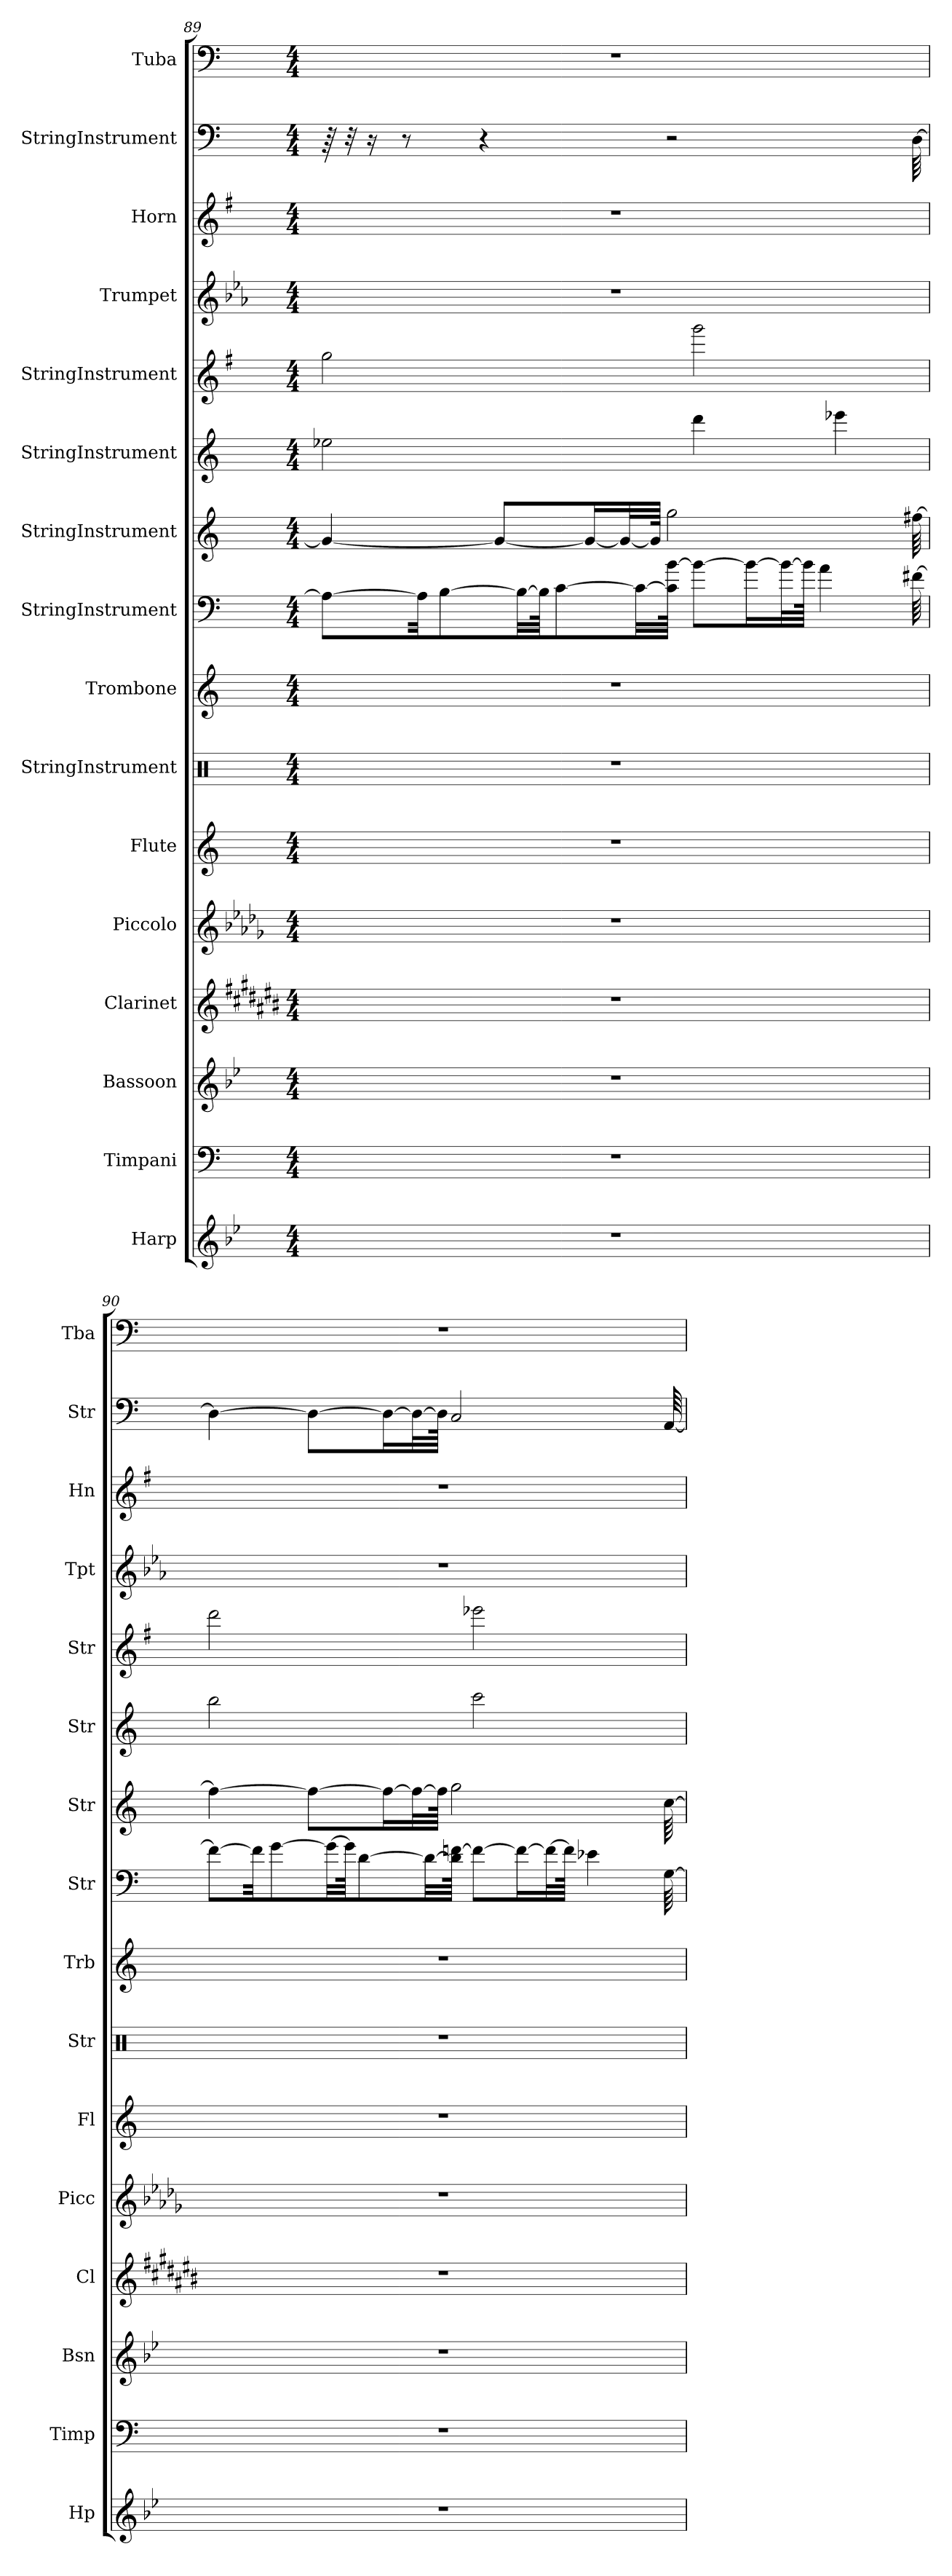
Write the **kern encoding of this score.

**kern	**kern	**kern	**kern	**kern	**kern	**kern	**kern	**kern	**kern	**kern	**kern	**kern	**kern	**kern	**kern
*part16	*part15	*part14	*part13	*part12	*part11	*part10	*part9	*part8	*part7	*part6	*part5	*part4	*part3	*part2	*part1
*staff16	*staff15	*staff14	*staff13	*staff12	*staff11	*staff10	*staff9	*staff8	*staff7	*staff6	*staff5	*staff4	*staff3	*staff2	*staff1
*I"Harp	*I"Timpani	*I"Bassoon	*I"Clarinet	*I"Piccolo	*I"Flute	*I"StringInstrument	*I"Trombone	*I"StringInstrument	*I"StringInstrument	*I"StringInstrument	*I"StringInstrument	*I"Trumpet	*I"Horn	*I"StringInstrument	*I"Tuba
*I'Hp	*I'Timp	*I'Bsn	*I'Cl	*I'Picc	*I'Fl	*I'Str	*I'Trb	*I'Str	*I'Str	*I'Str	*I'Str	*I'Tpt	*I'Hn	*I'Str	*I'Tba
!!LO:PB:g=z
*clefG2	*clefF4	*clefG2	*clefG2	*clefG2	*clefG2	*clefX	*clefG2	*clefF4	*clefG2	*clefG2	*clefG2	*clefG2	*clefG2	*clefF4	*clefF4
*	*	*	*ITrd1c2	*ITrd-7c-12	*	*	*	*	*	*	*	*ITrd1c2	*ITrd4c7	*	*
*k[b-e-]	*k[]	*k[b-e-]	*k[f#c#g#d#a#]	*k[b-e-a-d-g-]	*k[]	*k[]	*k[]	*k[]	*k[]	*k[]	*k[f#]	*k[b-e-a-d-g-]	*k[]	*k[]	*k[]
*M4/4	*M4/4	*M4/4	*M4/4	*M4/4	*M4/4	*M4/4	*M4/4	*M4/4	*M4/4	*M4/4	*M4/4	*M4/4	*M4/4	*M4/4	*M4/4
*MM103	*MM103	*MM103	*MM103	*MM103	*MM103	*MM103	*MM103	*MM103	*MM103	*MM103	*MM103	*MM103	*MM103	*MM103	*MM103
=89	=89	=89	=89	=89	=89	=89	=89	=89	=89	=89	=89	=89	=89	=89	=89
*	*	*	*	*	*	*	*	*	*	*	*	*	*	*	*^
*	*	*	*	*	*	*	*	*	*	*	*	*	*	*	*	*^
*	*	*	*	*	*	*	*	*	*	*	*	*	*	*	*	*	*^
1r	1r	1r	1r	1r	1r	1r	1r	8A\L_	4g/_	2ee-X\	2gg\	1r	1r	64r	1r	4ryy	2ryy	2.ryy
.	.	.	.	.	.	.	.	.	.	.	.	.	.	32r	.	.	.	.
.	.	.	.	.	.	.	.	.	.	.	.	.	.	16r	.	.	.	.
.	.	.	.	.	.	.	.	.	.	.	.	.	.	8r	.	.	.	.
.	.	.	.	.	.	.	.	32A\KK]	.	.	.	.	.	.	.	.	.	.
.	.	.	.	.	.	.	.	[8B\	.	.	.	.	.	.	.	.	.	.
.	.	.	.	.	.	.	.	.	.	.	.	.	.	4r	.	.	.	.
*	*	*	*	*	*	*	*	*	*	*	*	*	*	*	*MM94	*	*	*
.	.	.	.	.	.	.	.	.	8g/L_	.	.	.	.	.	.	2.ryy	.	.
.	.	.	.	.	.	.	.	32B\LL_	.	.	.	.	.	.	.	.	.	.
.	.	.	.	.	.	.	.	64B\JJK]	.	.	.	.	.	.	.	.	.	.
.	.	.	.	.	.	.	.	[8c\	.	.	.	.	.	.	.	.	.	.
.	.	.	.	.	.	.	.	.	16g/L_	.	.	.	.	.	.	.	.	.
.	.	.	.	.	.	.	.	.	32g/L_	.	.	.	.	.	.	.	.	.
.	.	.	.	.	.	.	.	32c\LL_	.	.	.	.	.	.	.	.	.	.
.	.	.	.	.	.	.	.	.	64g/JJJk]	.	.	.	.	.	.	.	.	.
.	.	.	.	.	.	.	.	64c\] [64b\JJJk	2gg\	.	.	.	.	2r	.	.	.	.
*	*	*	*	*	*	*	*	*	*	*	*	*	*	*	*MM85	*	*	*
.	.	.	.	.	.	.	.	8b\L_	.	4ddd\	2ggg\	.	.	.	.	.	2ryy	.
.	.	.	.	.	.	.	.	16b\L_	.	.	.	.	.	.	.	.	.	.
.	.	.	.	.	.	.	.	32b\L_	.	.	.	.	.	.	.	.	.	.
.	.	.	.	.	.	.	.	64b\JJJk]	.	.	.	.	.	.	.	.	.	.
.	.	.	.	.	.	.	.	4a\	.	.	.	.	.	.	.	.	.	.
*	*	*	*	*	*	*	*	*	*	*	*	*	*	*	*MM77	*	*	*
.	.	.	.	.	.	.	.	.	.	4eee-X\	.	.	.	.	.	.	.	4ryy
.	.	.	.	.	.	.	.	[64f#X\	[64ff#X\	.	.	.	.	[64D\	.	.	.	.
!!LO:PB:g=z	!!	!!	!!
=90	=90	=90	=90	=90	=90	=90	=90	=90	=90	=90	=90	=90	=90	=90	=90	=90	=90	=90
*	*	*	*	*	*	*	*	*	*	*	*	*	*	*	*MM91	*	*	*
1r	1r	1r	1r	1r	1r	1r	1r	8f#\L_	4ff#\_	2bb\	2ddd\	1r	1r	4D\_	1r	4ryy	2ryy	2.ryy
.	.	.	.	.	.	.	.	32f#\KK]	.	.	.	.	.	.	.	.	.	.
.	.	.	.	.	.	.	.	[8g\	.	.	.	.	.	.	.	.	.	.
*	*	*	*	*	*	*	*	*	*	*	*	*	*	*	*MM95	*	*	*
.	.	.	.	.	.	.	.	.	8ff#\L_	.	.	.	.	8D\L_	.	2.ryy	.	.
.	.	.	.	.	.	.	.	32g\LL_	.	.	.	.	.	.	.	.	.	.
.	.	.	.	.	.	.	.	64g\JJK]	.	.	.	.	.	.	.	.	.	.
.	.	.	.	.	.	.	.	[8d\	.	.	.	.	.	.	.	.	.	.
.	.	.	.	.	.	.	.	.	16ff#\L_	.	.	.	.	16D\L_	.	.	.	.
.	.	.	.	.	.	.	.	.	32ff#\L_	.	.	.	.	32D\L_	.	.	.	.
.	.	.	.	.	.	.	.	32d\LL_	.	.	.	.	.	.	.	.	.	.
.	.	.	.	.	.	.	.	.	64ff#\JJJk]	.	.	.	.	64D\JJJk]	.	.	.	.
.	.	.	.	.	.	.	.	64d\] [64fn\JJJk	2gg\	.	.	.	.	2C/	.	.	.	.
*	*	*	*	*	*	*	*	*	*	*	*	*	*	*	*MM92	*	*	*
.	.	.	.	.	.	.	.	8f\L_	.	2ccc\	2eee-X\	.	.	.	.	.	2ryy	.
.	.	.	.	.	.	.	.	16f\L_	.	.	.	.	.	.	.	.	.	.
.	.	.	.	.	.	.	.	32f\L_	.	.	.	.	.	.	.	.	.	.
.	.	.	.	.	.	.	.	64f\JJJk]	.	.	.	.	.	.	.	.	.	.
.	.	.	.	.	.	.	.	4e-X\	.	.	.	.	.	.	.	.	.	.
*	*	*	*	*	*	*	*	*	*	*	*	*	*	*	*MM86	*	*	*
.	.	.	.	.	.	.	.	.	.	.	.	.	.	.	.	.	.	4ryy
.	.	.	.	.	.	.	.	[64G\	[64cc\	.	.	.	.	[64AA/	.	.	.	.
*	*	*	*	*	*	*	*	*	*	*	*	*	*	*	*v	*v	*v	*v
=	=	=	=	=	=	=	=	=	=	=	=	=	=	=	=
*-	*-	*-	*-	*-	*-	*-	*-	*-	*-	*-	*-	*-	*-	*-	*-
